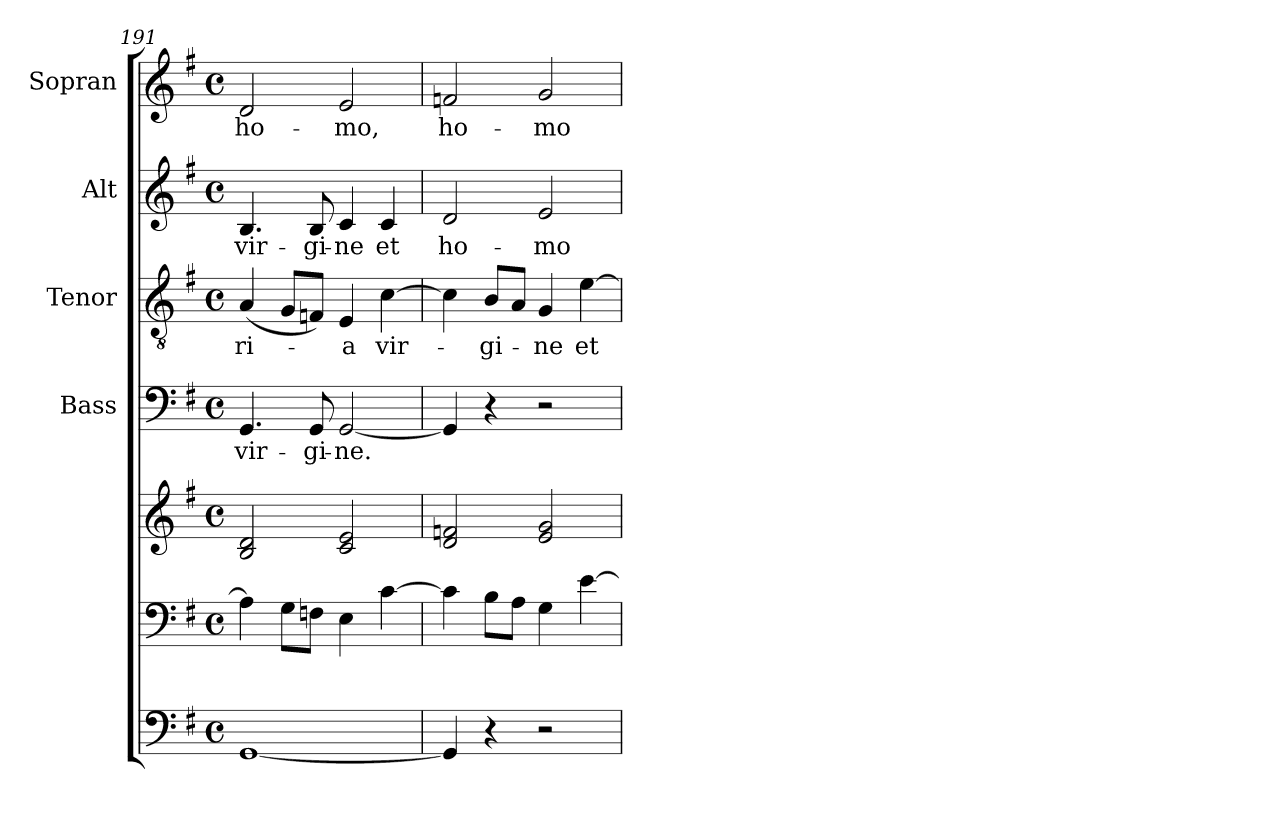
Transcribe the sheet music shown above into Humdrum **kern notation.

**kern	**kern	**kern	**kern	**text	**kern	**text	**kern	**text	**kern	**text
*part6	*part5	*part5	*part4	*part4	*part3	*part3	*part2	*part2	*part1	*part1
*staff7	*staff6	*staff5	*staff4	*staff4	*staff3	*staff3	*staff2	*staff2	*staff1	*staff1
*	*	*	*I"Bass	*	*I"Tenor	*	*I"Alt	*	*I"Sopran	*
*	*	*	*I'B.	*	*I'T.	*	*I'A.	*	*I'S.	*
!!LO:PB:g=z
*clefF4	*clefF4	*clefG2	*clefF4	*	*clefGv2	*	*clefG2	*	*clefG2	*
*ITrd7c12	*	*	*	*	*	*	*	*	*	*
*k[f#]	*k[f#]	*k[f#]	*k[f#]	*	*k[f#]	*	*k[f#]	*	*k[f#]	*
*G:	*G:	*G:	*G:	*	*G:	*	*G:	*	*G:	*
*M4/4	*M4/4	*M4/4	*M4/4	*	*M4/4	*	*M4/4	*	*M4/4	*
*met(c)	*met(c)	*met(c)	*met(c)	*	*met(c)	*	*met(c)	*	*met(c)	*
=191	=191	=191	=191	=191	=191	=191	=191	=191	=191	=191
!	!	!	!	!LO:LY:b	!	!LO:LY:b	!	!LO:LY:b	!	!LO:LY:b
[1GGG	4A\]	2B/ 2d/	4.GG/	vir-	(<4A/	-ri-	4.B/	vir-	2d/	ho-
.	8G\L	.	.	.	8G/L	.	.	.	.	.
!	!	!	!	!LO:LY:b	!	!	!	!LO:LY:b	!	!
.	8Fn\J	.	8GG/	-gi-	8Fn/J)	.	8B/	-gi-	.	.
!	!	!	!	!LO:LY:b	!	!LO:LY:b	!	!LO:LY:b	!	!LO:LY:b
.	4E\	2c/ 2e/	[2GG/	-ne.	4E/	-a	4c/	-ne	2e/	-mo,
!	!	!	!	!	!	!LO:LY:b	!	!LO:LY:b	!	!
.	[4c\	.	.	.	[4c\	vir-	4c/	et	.	.
=192	=192	=192	=192	=192	=192	=192	=192	=192	=192	=192
!	!	!	!	!	!	!	!	!LO:LY:b	!	!LO:LY:b
4GGG/]	4c\]	2d/ 2fn/	4GG/]	.	4c\]	.	2d/	ho-	2fn/	ho-
!	!	!	!	!	!	!LO:LY:b	!	!	!	!
4r	8B\L	.	4r	.	8B/L	-gi-	.	.	.	.
.	8A\J	.	.	.	8A/J	.	.	.	.	.
!	!	!	!	!	!	!LO:LY:b	!	!LO:LY:b	!	!LO:LY:b
2r	4G\	2e/ 2g/	2r	.	4G/	-ne	2e/	-mo	2g/	-mo
!	!	!	!	!	!	!LO:LY:b	!	!	!	!
.	[4e\	.	.	.	[4e\	et	.	.	.	.
=	=	=	=	=	=	=	=	=	=	=
*-	*-	*-	*-	*-	*-	*-	*-	*-	*-	*-
